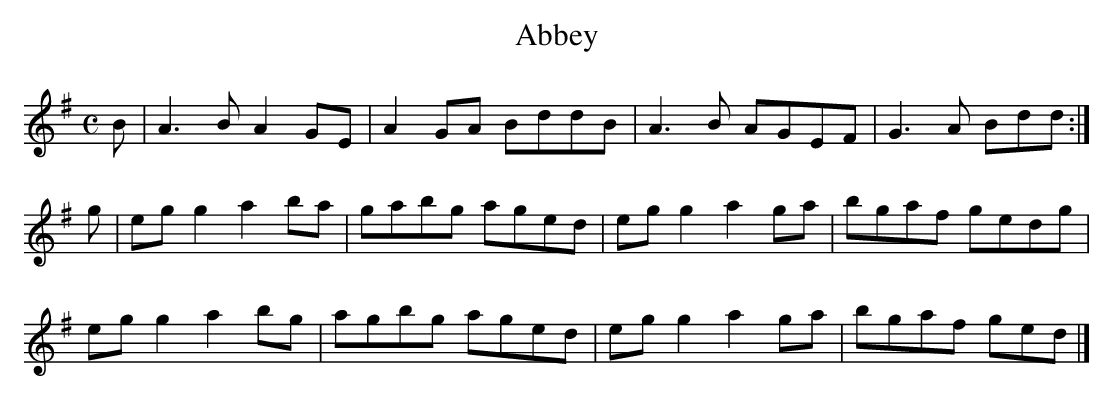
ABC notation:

X:1
T:Abbey
M:C
L:1/8
K:A Dorian
B|A3B A2GE|A2GA BddB|A3B AGEF|G3A Bdd:|!
g|egg2 a2ba|gabg aged|egg2 a2ga|bgaf gedg|!
egg2 a2bg|agbg aged|egg2 a2ga|bgaf ged|]!
